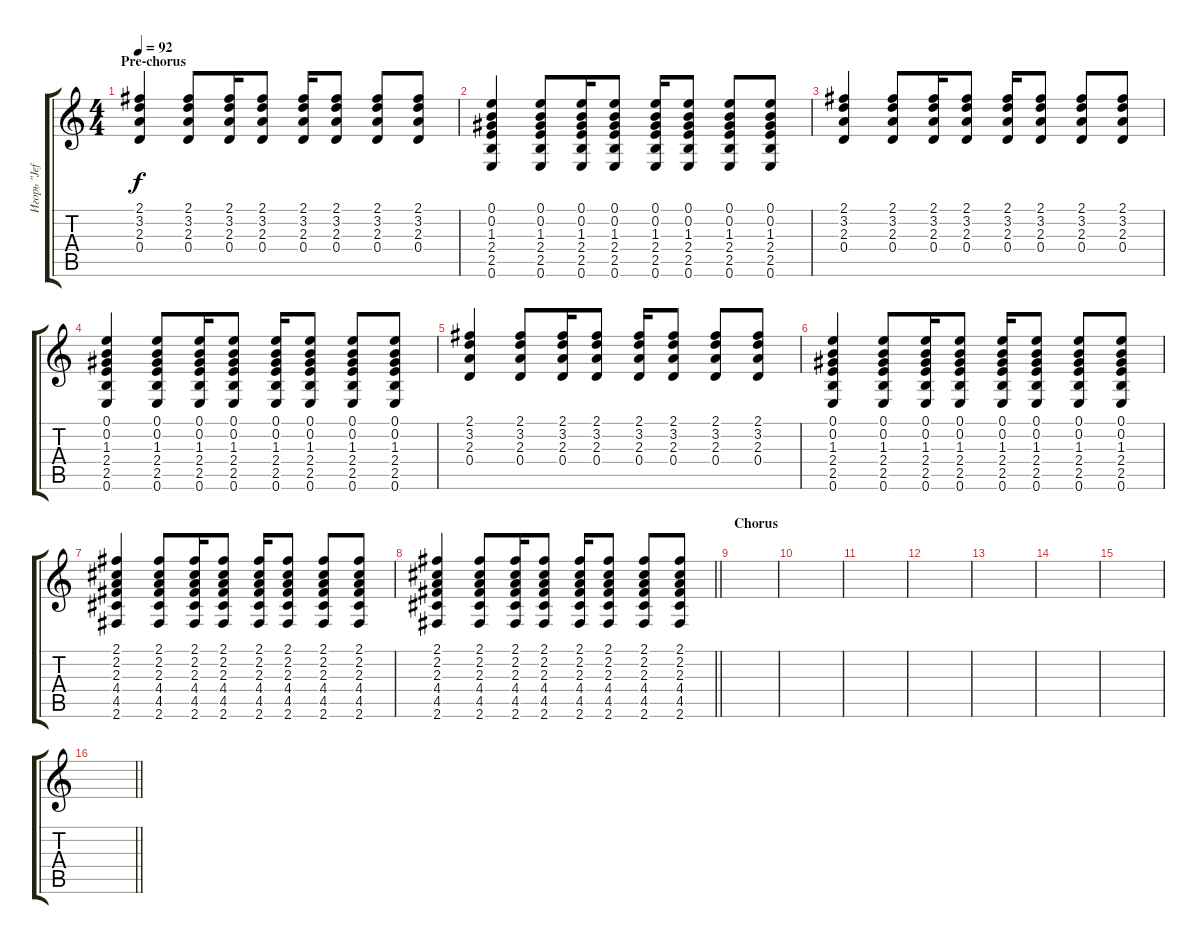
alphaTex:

\track ("Игорь \"Jeff\" Поляков" "Игорь \"Jef") {instrument acousticguitarsteel}
\staff {score tabs}
\tuning (E4 B3 G3 D3 A2 E2) {hide}
\ts (4 4)
\section ("" "Pre-chorus")
\tempo 92
\clef g2
\ks c
(2.1 3.2 2.3 0.4).4{dy f} (2.1 3.2 2.3 0.4).8 (2.1 3.2 2.3 0.4).16 (2.1 3.2 2.3 0.4).8 (2.1 3.2 2.3 0.4).16 (2.1 3.2 2.3 0.4).8 (2.1 3.2 2.3 0.4).8 (2.1 3.2 2.3 0.4).8 |
(0.1 0.2 1.3 2.4 2.5 0.6).4 (0.1 0.2 1.3 2.4 2.5 0.6).8 (0.1 0.2 1.3 2.4 2.5 0.6).16 (0.1 0.2 1.3 2.4 2.5 0.6).8 (0.1 0.2 1.3 2.4 2.5 0.6).16 (0.1 0.2 1.3 2.4 2.5 0.6).8 (0.1 0.2 1.3 2.4 2.5 0.6).8 (0.1 0.2 1.3 2.4 2.5 0.6).8 |
(2.1 3.2 2.3 0.4).4 (2.1 3.2 2.3 0.4).8 (2.1 3.2 2.3 0.4).16 (2.1 3.2 2.3 0.4).8 (2.1 3.2 2.3 0.4).16 (2.1 3.2 2.3 0.4).8 (2.1 3.2 2.3 0.4).8 (2.1 3.2 2.3 0.4).8 |
(0.1 0.2 1.3 2.4 2.5 0.6).4 (0.1 0.2 1.3 2.4 2.5 0.6).8 (0.1 0.2 1.3 2.4 2.5 0.6).16 (0.1 0.2 1.3 2.4 2.5 0.6).8 (0.1 0.2 1.3 2.4 2.5 0.6).16 (0.1 0.2 1.3 2.4 2.5 0.6).8 (0.1 0.2 1.3 2.4 2.5 0.6).8 (0.1 0.2 1.3 2.4 2.5 0.6).8 |
(2.1 3.2 2.3 0.4).4 (2.1 3.2 2.3 0.4).8 (2.1 3.2 2.3 0.4).16 (2.1 3.2 2.3 0.4).8 (2.1 3.2 2.3 0.4).16 (2.1 3.2 2.3 0.4).8 (2.1 3.2 2.3 0.4).8 (2.1 3.2 2.3 0.4).8 |
(0.1 0.2 1.3 2.4 2.5 0.6).4 (0.1 0.2 1.3 2.4 2.5 0.6).8 (0.1 0.2 1.3 2.4 2.5 0.6).16 (0.1 0.2 1.3 2.4 2.5 0.6).8 (0.1 0.2 1.3 2.4 2.5 0.6).16 (0.1 0.2 1.3 2.4 2.5 0.6).8 (0.1 0.2 1.3 2.4 2.5 0.6).8 (0.1 0.2 1.3 2.4 2.5 0.6).8 |
(2.1 2.2 2.3 4.4 4.5 2.6).4 (2.1 2.2 2.3 4.4 4.5 2.6).8 (2.1 2.2 2.3 4.4 4.5 2.6).16 (2.1 2.2 2.3 4.4 4.5 2.6).8 (2.1 2.2 2.3 4.4 4.5 2.6).16 (2.1 2.2 2.3 4.4 4.5 2.6).8 (2.1 2.2 2.3 4.4 4.5 2.6).8 (2.1 2.2 2.3 4.4 4.5 2.6).8 |
\barLineRight lightlight
(2.1 2.2 2.3 4.4 4.5 2.6).4 (2.1 2.2 2.3 4.4 4.5 2.6).8 (2.1 2.2 2.3 4.4 4.5 2.6).16 (2.1 2.2 2.3 4.4 4.5 2.6).8 (2.1 2.2 2.3 4.4 4.5 2.6).16 (2.1 2.2 2.3 4.4 4.5 2.6).8 (2.1 2.2 2.3 4.4 4.5 2.6).8 (2.1 2.2 2.3 4.4 4.5 2.6).8 |
\section ("" "Chorus")
|
|
|
|
|
|
|
\barLineRight lightlight
